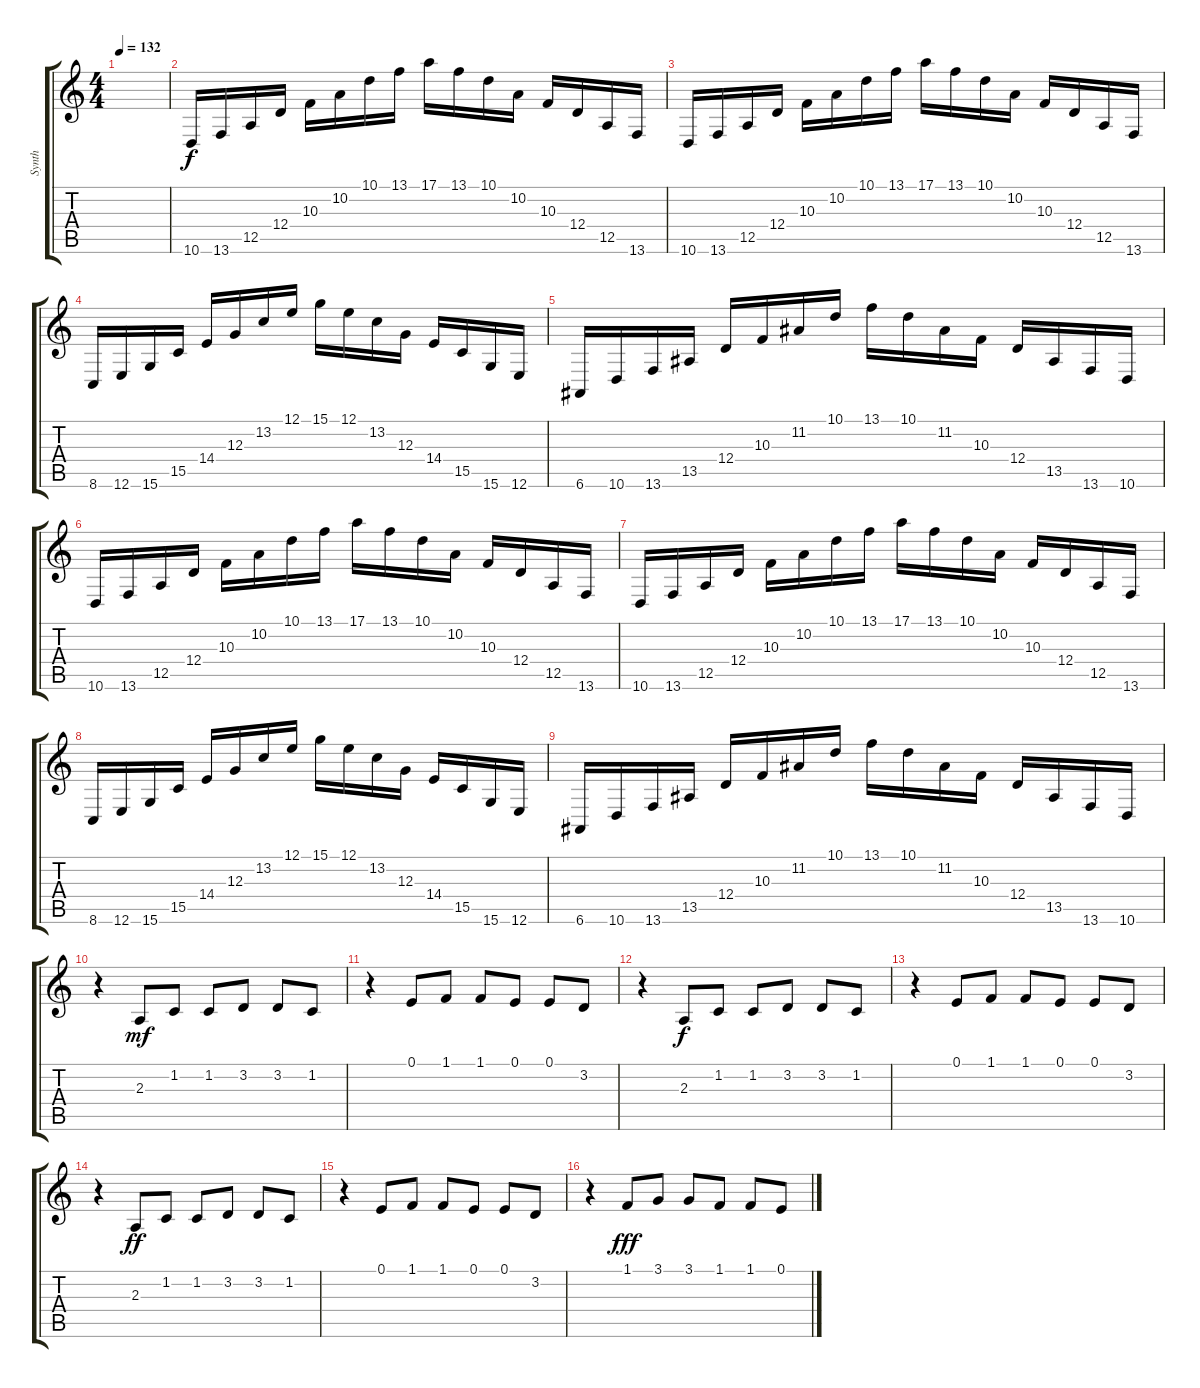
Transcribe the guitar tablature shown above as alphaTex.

\track ("Synth" "Synth") {instrument lead1square}
\staff {score tabs}
\tuning (E4 B3 G3 D3 A2 E2) {hide}
\ts (4 4)
\tempo 132
\clef g2
\ks c
|
10.6.16{volume 12 instrument lead1square} 13.6.16 12.5.16 12.4.16 10.3.16 10.2.16 10.1.16 13.1.16 17.1.16 13.1.16 10.1.16 10.2.16 10.3.16 12.4.16 12.5.16 13.6.16 |
10.6.16 13.6.16 12.5.16 12.4.16 10.3.16 10.2.16 10.1.16 13.1.16 17.1.16 13.1.16 10.1.16 10.2.16 10.3.16 12.4.16 12.5.16 13.6.16 |
8.6.16 12.6.16 15.6.16 15.5.16 14.4.16 12.3.16 13.2.16 12.1.16 15.1.16 12.1.16 13.2.16 12.3.16 14.4.16 15.5.16 15.6.16 12.6.16 |
6.6.16 10.6.16 13.6.16 13.5.16 12.4.16 10.3.16 11.2.16 10.1.16 13.1.16 10.1.16 11.2.16 10.3.16 12.4.16 13.5.16 13.6.16 10.6.16 |
10.6.16 13.6.16 12.5.16 12.4.16 10.3.16 10.2.16 10.1.16 13.1.16 17.1.16 13.1.16 10.1.16 10.2.16 10.3.16 12.4.16 12.5.16 13.6.16 |
10.6.16 13.6.16 12.5.16 12.4.16 10.3.16 10.2.16 10.1.16 13.1.16 17.1.16 13.1.16 10.1.16 10.2.16 10.3.16 12.4.16 12.5.16 13.6.16 |
8.6.16 12.6.16 15.6.16 15.5.16 14.4.16 12.3.16 13.2.16 12.1.16 15.1.16 12.1.16 13.2.16 12.3.16 14.4.16 15.5.16 15.6.16 12.6.16 |
6.6.16 10.6.16 13.6.16 13.5.16 12.4.16 10.3.16 11.2.16 10.1.16 13.1.16 10.1.16 11.2.16 10.3.16 12.4.16 13.5.16 13.6.16 10.6.16 |
r.4{volume 16 instrument viola} 2.3.8{dy mf} 1.2.8 1.2.8 3.2.8 3.2.8 1.2.8 |
r.4 0.1.8 1.1.8 1.1.8 0.1.8 0.1.8 3.2.8 |
r.4 2.3.8{dy f} 1.2.8 1.2.8 3.2.8 3.2.8 1.2.8 |
r.4 0.1.8 1.1.8 1.1.8 0.1.8 0.1.8 3.2.8 |
r.4 2.3.8{dy ff} 1.2.8 1.2.8 3.2.8 3.2.8 1.2.8 |
r.4 0.1.8 1.1.8 1.1.8 0.1.8 0.1.8 3.2.8 |
r.4 1.1.8{dy fff} 3.1.8 3.1.8 1.1.8 1.1.8 0.1.8
